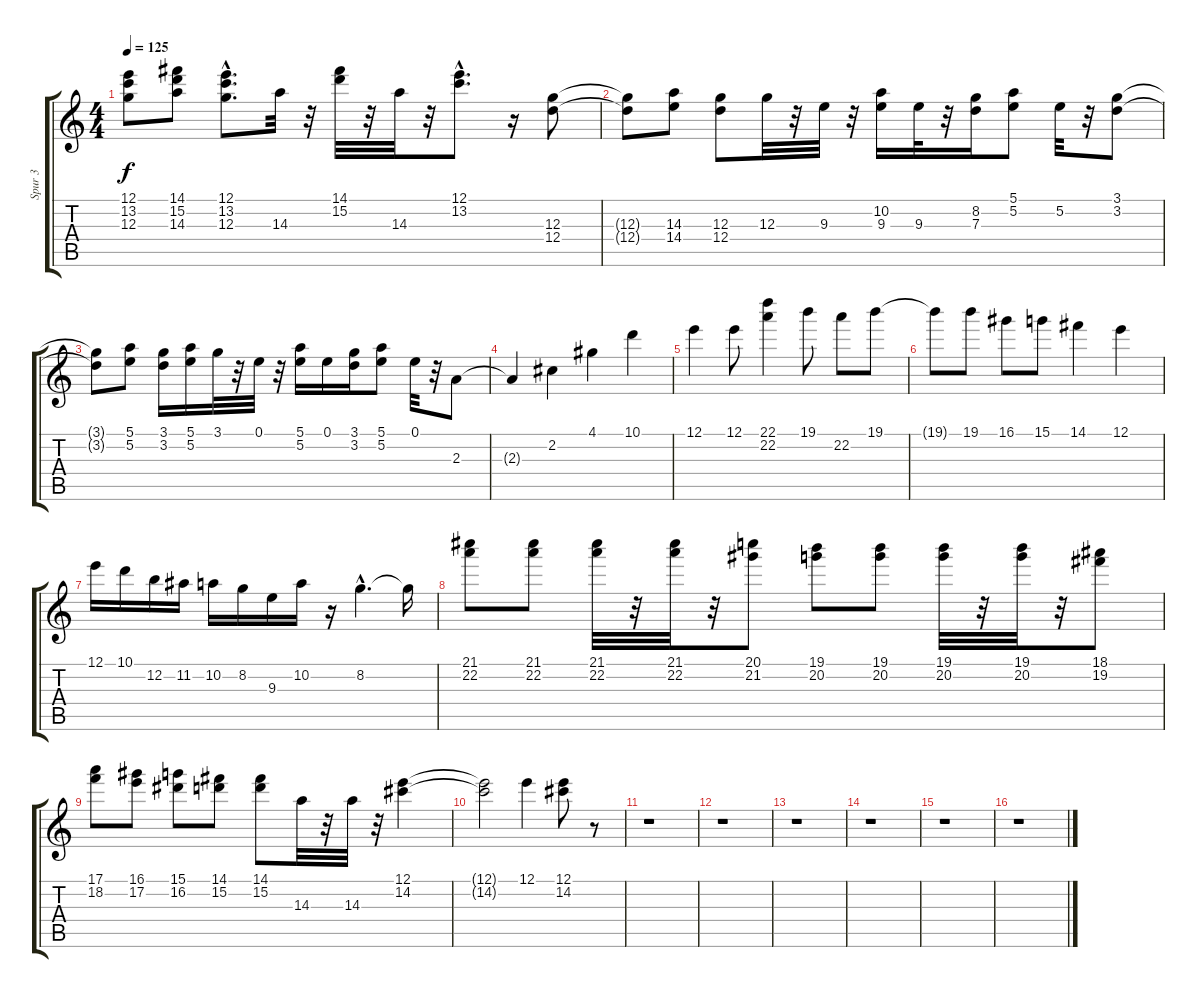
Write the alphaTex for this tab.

\track ("Spur 3" "Spur 3") {instrument overdrivenguitar}
\staff {score tabs}
\tuning (E4 B3 G3 D3 A2 E2) {hide}
\ts (4 4)
\tempo 125
\clef g2
\ks c
(12.1{t} 13.2{t} 12.3{t}).8{dy f} (14.1 15.2 14.3).8 (12.1{hac} 13.2{hac} 12.3{hac}).8{d} 14.3.32 r.32 (14.1 15.2).32 r.32 14.3.32 r.32 (12.1{hac} 13.2{hac}).8{d} r.16 (12.3 12.4).8 |
(12.3{t} 12.4{t}).8 (14.3 14.4).8 (12.3 12.4).8 12.3.32 r.32 9.3.32 r.32 (10.2 9.3).16 9.3.32 r.32 (8.2 7.3).16 (5.1 5.2).8 5.2.32 r.32 (3.1 3.2).8 |
(3.1{t} 3.2{t}).8 (5.1 5.2).8 (3.1 3.2).16 (5.1 5.2).16 3.1.32 r.32 0.1.32 r.32 (5.1 5.2).16 0.1.16 (3.1 3.2).16 (5.1 5.2).8 0.1.32 r.32 2.3.8 |
2.3{t}.4 2.2.4 4.1.4 10.1.4 |
12.1.4 12.1.8 (22.1 22.2).4 19.1.8 22.2.8 19.1.8 |
19.1{t}.8 19.1.8 16.1.8 15.1.8 14.1.4 12.1.4 |
12.1.16 10.1.16 12.2.16 11.2.16 10.2.16 8.2.16 9.3.16 10.2.16 r.16 8.2{hac}.4{d} 8.2{t}.16 |
(21.1 22.2).8 (21.1 22.2).8 (21.1 22.2).32 r.32 (21.1 22.2).32 r.32 (20.1 21.2).8 (19.1 20.2).8 (19.1 20.2).8 (19.1 20.2).32 r.32 (19.1 20.2).32 r.32 (18.1 19.2).8 |
(17.1 18.2).8 (16.1 17.2).8 (15.1 16.2).8 (14.1 15.2).8 (14.1 15.2).8 14.3.32 r.32 14.3.32 r.32 (12.1 14.2).4 |
(12.1{t} 14.2{t}).2 12.1.4 (12.1 14.2).8 r.8 |
r.1 |
r.1 |
r.1 |
r.1 |
r.1 |
r.1
